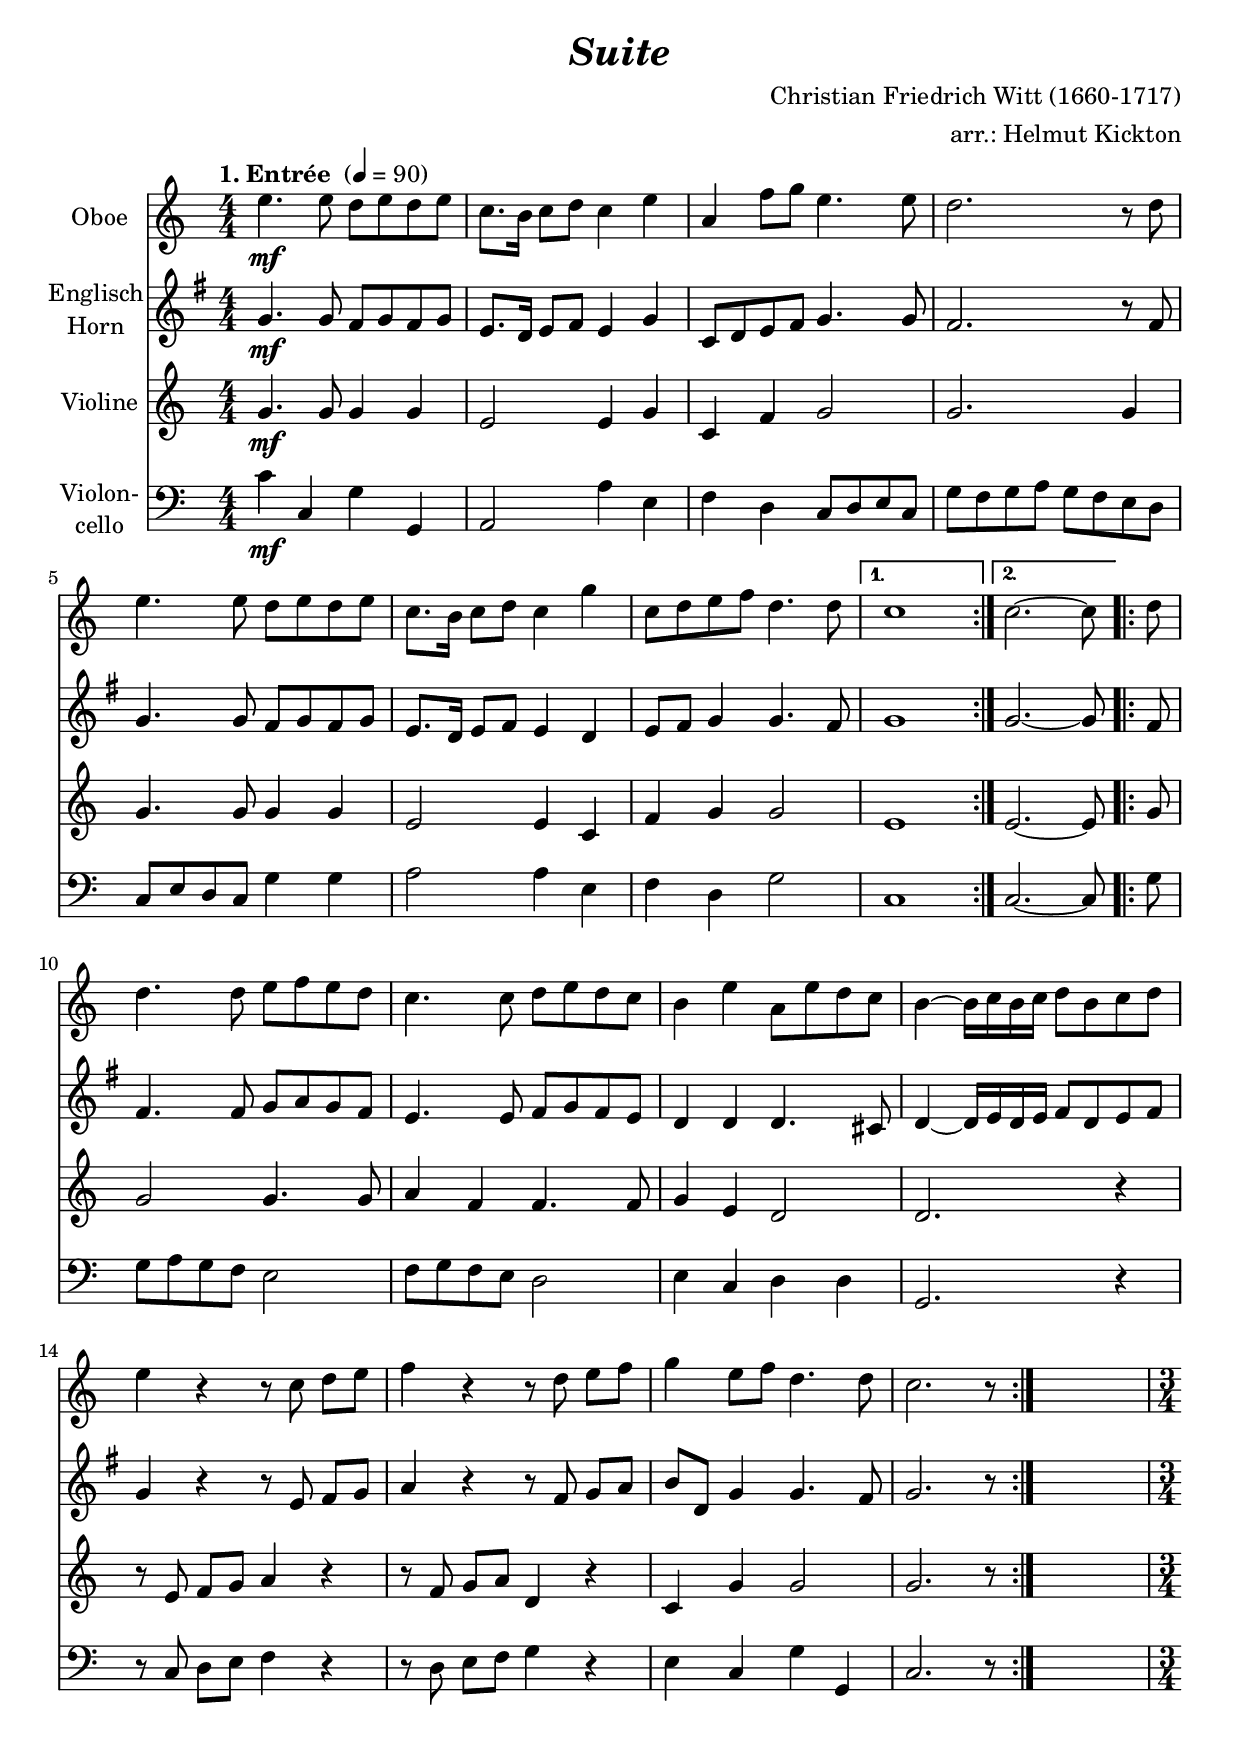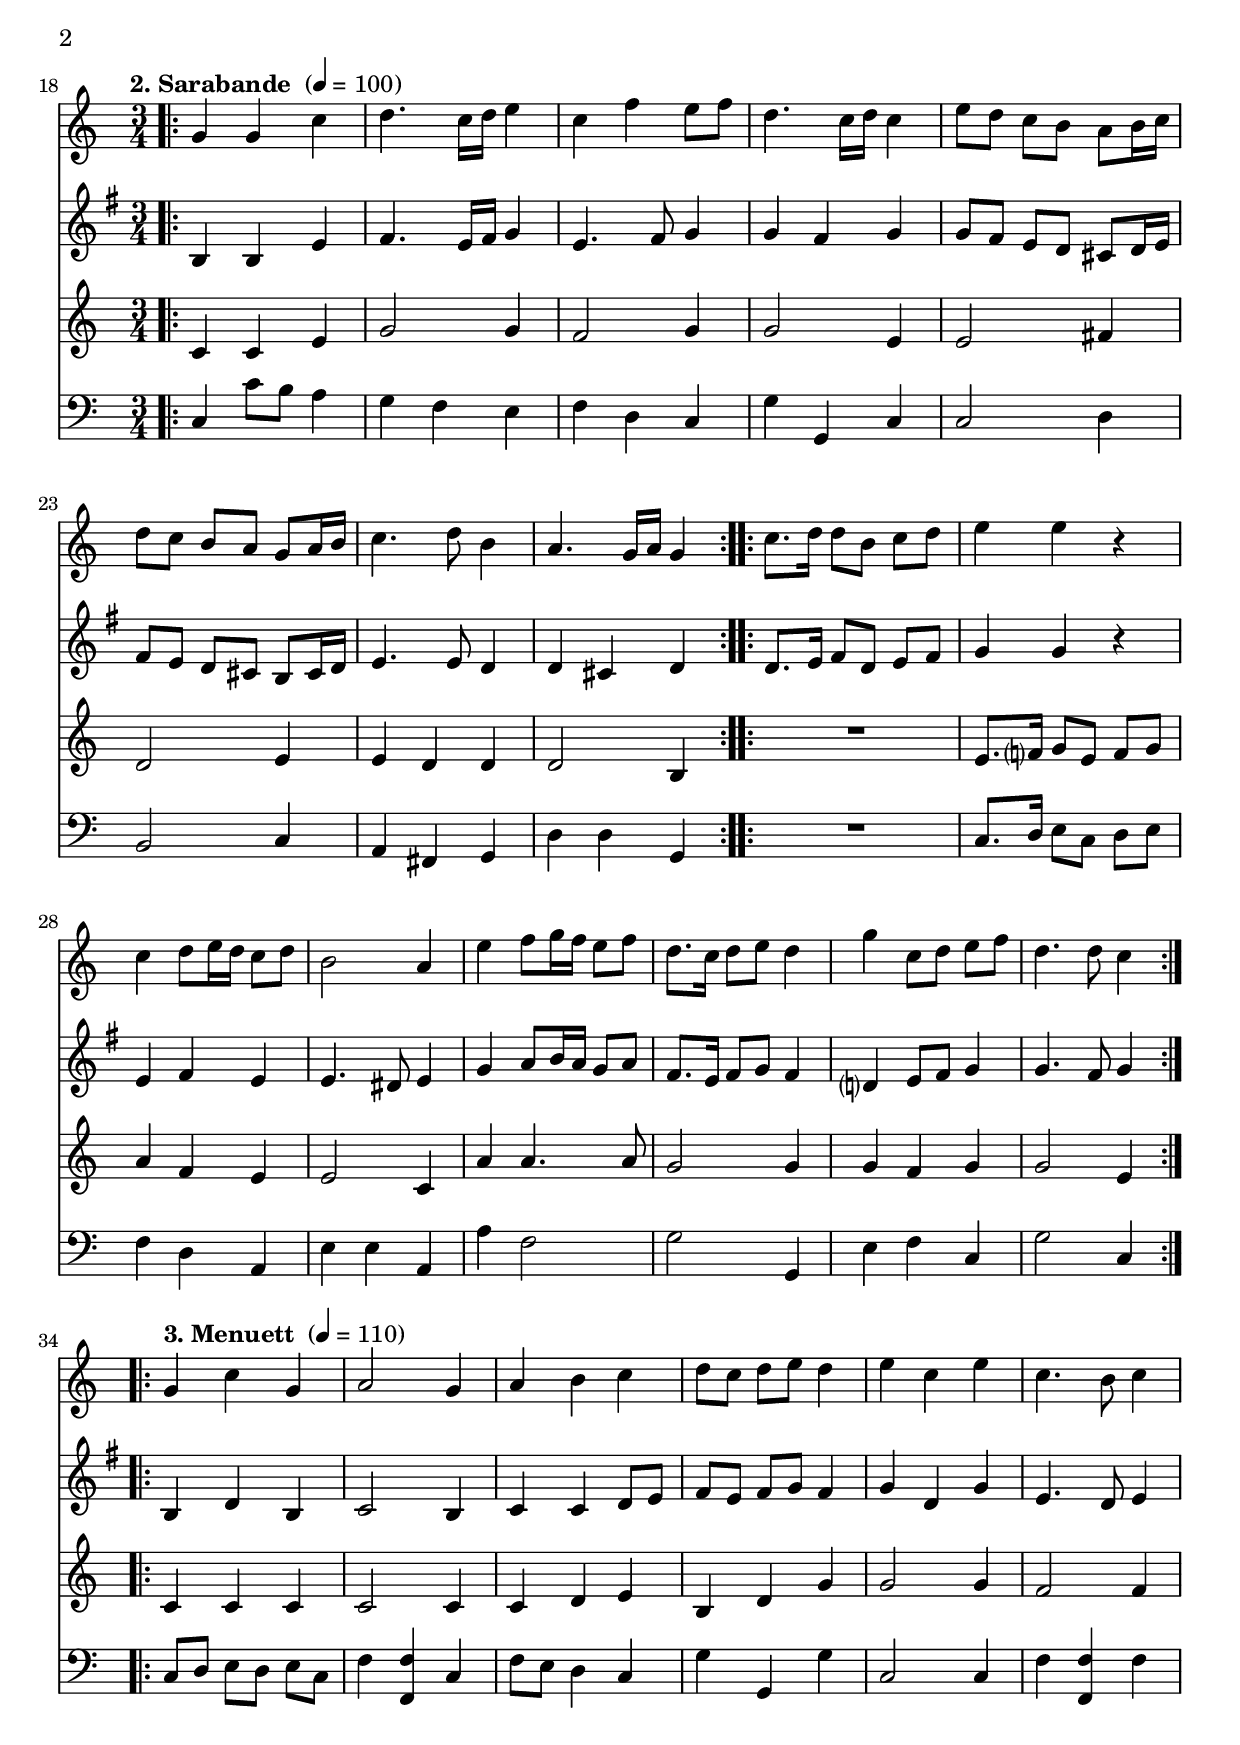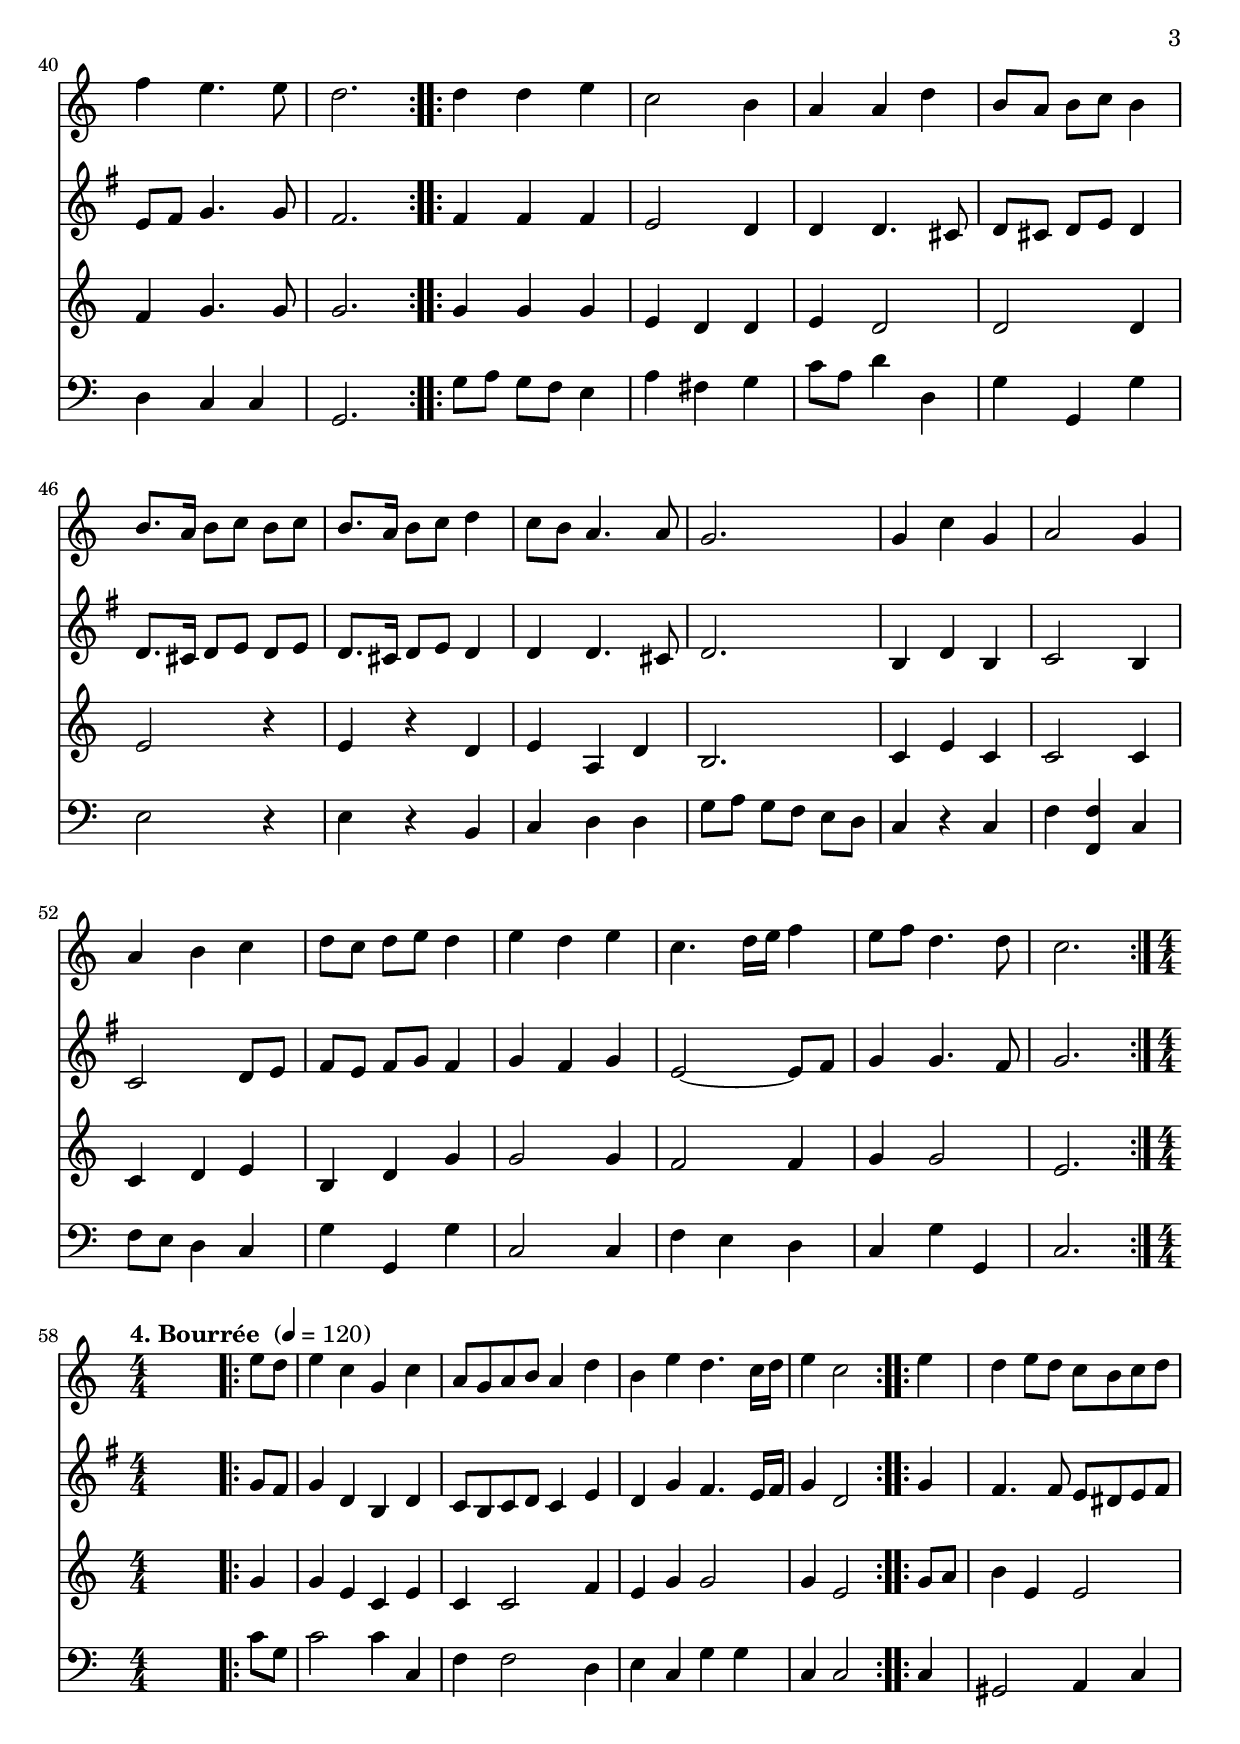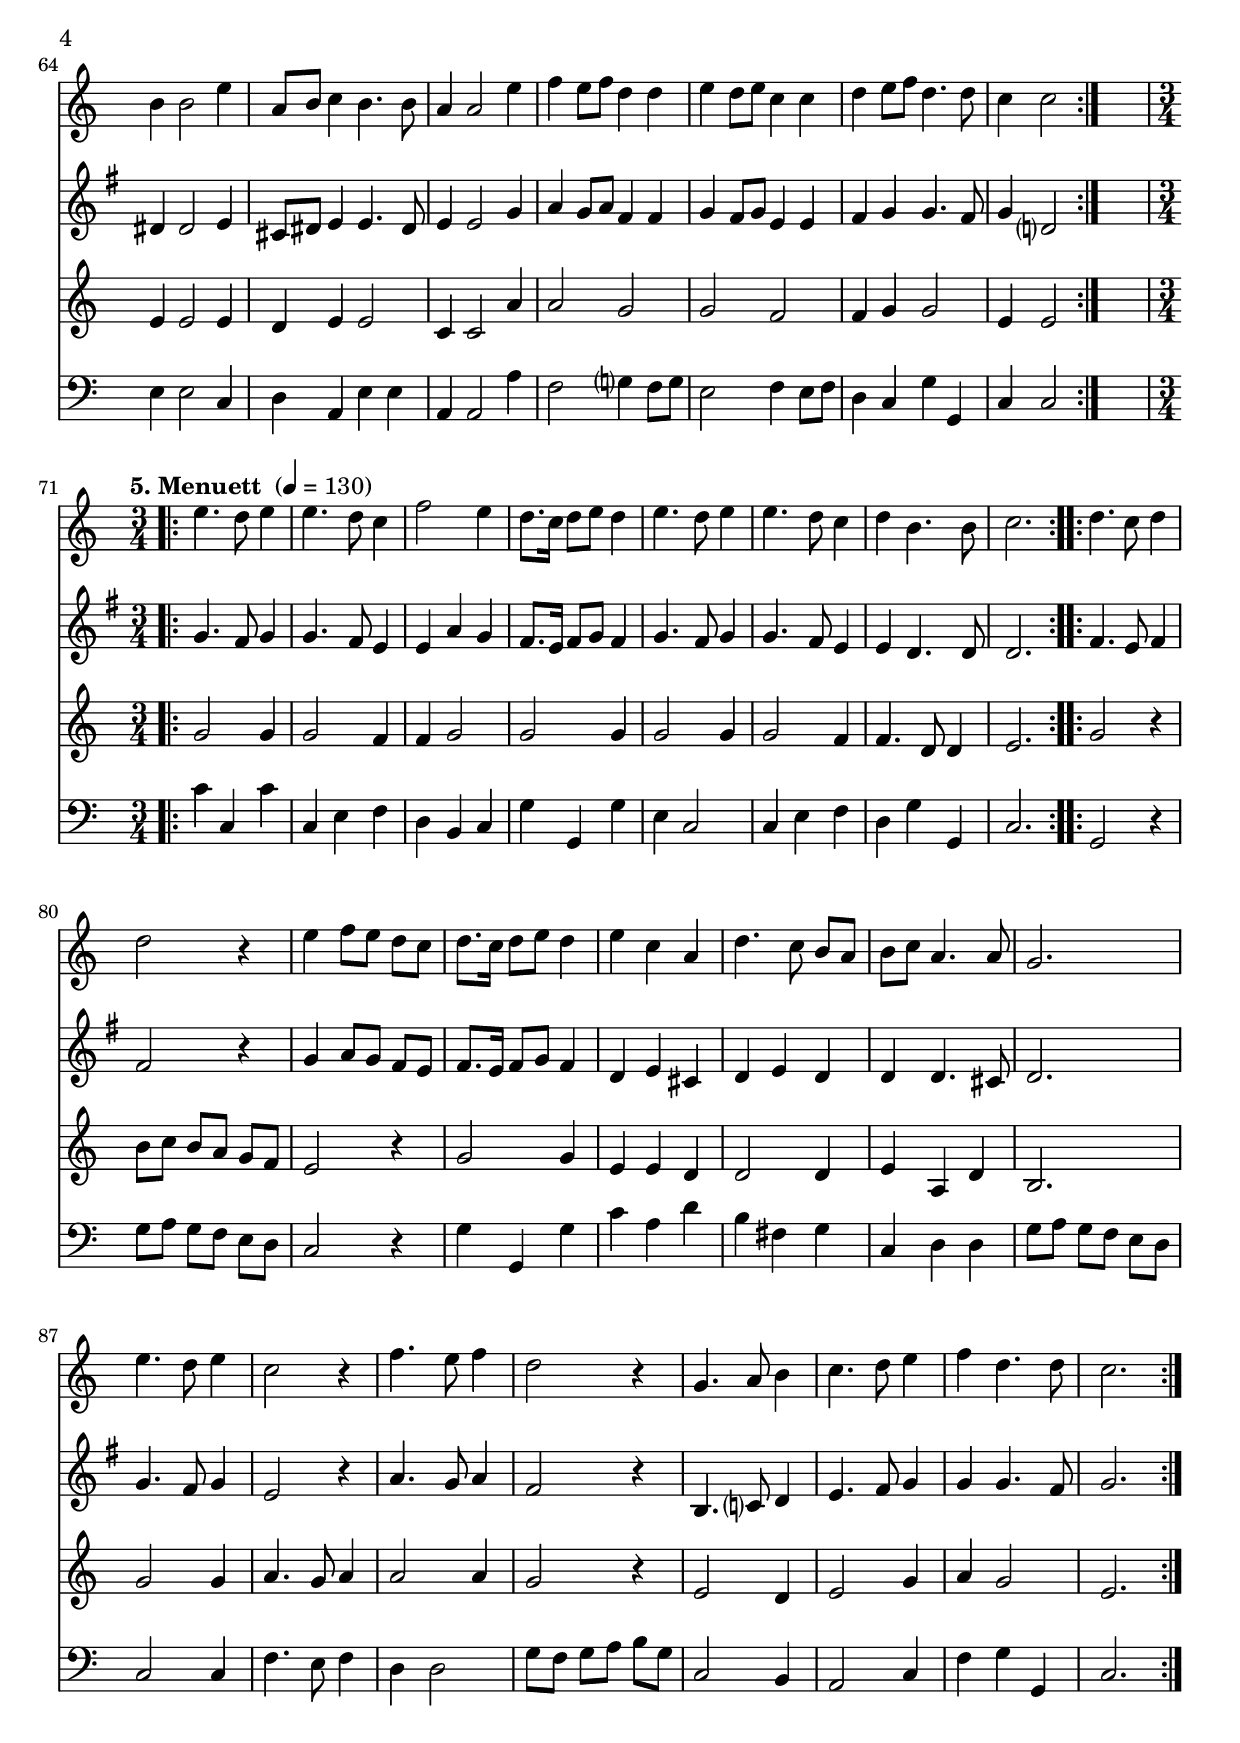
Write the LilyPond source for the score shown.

\version "2.18.2"
\include "deutsch.ly"

#(set-global-staff-size 21)

\header {
  title     = \markup \bold \italic "Suite"
  composer  = "Christian Friedrich Witt (1660-1717)"
  arranger  = "arr.: Helmut Kickton"
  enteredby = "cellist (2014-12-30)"
}

voiceconsts = {
  \key c \major
  \time 4/4
  \numericTimeSignature
  \compressFullBarRests
%  \set tupletSpannerDuration = #(ly:make-moment 1 4)
}

miob = "oboe"
mifh = "french horn"
mist = "string ensemble 1"
miba = "cello"

introa = {           \tempo "1. Entrée "    4=90 }
introb = { s8 \break \tempo "2. Sarabande " 4=100 \time 3/4 }
introc = {    \break \tempo "3. Menuett "   4=110 }
introd = {    \break \tempo "4. Bourrée "   4=120 \time 4/4 s2. }
introe = { s4 \break \tempo "5. Menuett "   4=130 \time 3/4 }

va = \relative c'' {
  \voiceconsts

  \introa
  \repeat volta 2 {
    e4.\mf e8 d e d e
    c8. h16 c8 d c4 e
    a, f'8 g e4. e8
    d2. r8 d
    e4. e8 d e d e
    c8. h16 c8 d c4 g'

    c,8 d e f d4. d8
  }
  \alternative {
    { c1 }
    { c2.~ c8 }
  }
  \repeat volta 2 {
    d
    d4. d8 e f e d
    c4. c8 d e d c
    h4 e a,8 e' d c

    h4~ h16 c h c d8 h c d
    e4 r r8 c d[ e]
    f4 r r8 d e[ f]
    g4 e8 f d4. d8
    c2. r8
  }

  \introb
  \repeat volta 2 {
    g4 g c
    d4. c16 d e4
    c f e8 f
    d4. c16 d c4
    e8 d c[ h] a h16 c

    d8 c h[ a] g a16 h
    c4. d8 h4
    a4. g16 a g4
  }
  \repeat volta 2 {
    c8. d16 d8[ h] c d
    e4 e r

    c d8 e16 d c8 d
    h2 a4
    e' f8 g16 f e8 f
    d8. c16 d8 e d4
    g c,8 d e[ f]
    d4. d8 c4
  }

  \introc
  \repeat volta 2 {
    g c g
    a2 g4
    a h c
    d8 c d[ e] d4
    e c e
    c4. h8 c4
    f e4. e8
    d2.
  }
  \repeat volta 2 {
    d4 d e

    c2 h4
    a a d
    h8 a h[ c] h4
    h8. a16 h8 c h[ c]
    h8. a16 h8 c d4
    c8 h a4. a8
    g2.
    g4 c g

    a2 g4
    a h c
    d8 c d[ e] d4
    e d e
    c4. d16 e f4
    e8 f d4. d8
    c2.
  }

  \introd
  \repeat volta 2 {
    e8 d
    e4 c g c
    a8 g a h a4 d
    h e d4. c16 d
    e4 c2
  }
  \repeat volta 2 {
    e4

    d e8 d c h c d
    h4 h2 e4
    a,8 h c4 h4. h8
    a4 a2 e'4

    f e8 f d4 d
    e d8 e c4 c
    d e8 f d4.d8
    c4 c2
  }

  \introe
  \repeat volta 2 {
    e4. d8 e4
    e4. d8 c4
    f2 e4
    d8. c16 d8 e d4
    e4. d8 e4
    e4. d8 c4
    d h4. h8
    c2.
  }
  \repeat volta 2 {
    d4. c8 d4

    d2 r4
    e f8 e d[ c]
    d8. c16 d8 e d4
    e c a
    d4. c8 h[ a]
    h c a4. a8
    g2.

    e'4. d8 e4
    c2 r4
    f4. e8 f4
    d2 r4
    g,4. a8 h4
    c4. d8 e4
    f d4. d8
    c2.
  }
}

vb = \relative c'' {
  \voiceconsts

  \introa
  \repeat volta 2 {
    c4.\mf c8 h c h c
    a8. g16 a8 h a4 c
    f,8 g a h c4. c8
    h2. r8 h
    c4. c8 h c h c
    a8. g16 a8 h a4 g

    a8 h c4 c4. h8
  }
  \alternative {
    { c1 }
    { c2.~ c8 }
  }
  \repeat volta 2 {
    h
    h4. h8 c d c h
    a4. a8 h c h a
    g4 g g4. fis8

    g4~ g16 a g a h8 g a h
    c4 r r8 a h[c]
    d4 r r8 h c[ d]
    e g, c4 c4. h8
    c2. r8
  }

  \introb
  \repeat volta 2 {
    e,4 e a
    h4. a16 h c4
    a4. h8 c4
    c h c
    c8 h a[ g] fis g16 a

    h8 a g[ fis] e fis16 g
    a4. a8 g4
    g fis g
  }
  \repeat volta 2 {
    g8. a16 h8 g a[ h]
    c4 c r

    a h a
    a4. gis8 a4
    c d8 e16 d c8 d
    h8. a16 h8 c h4
    g? a8 h c4
    c4. h8 c4
  }

  \introc
  \repeat volta 2 {
    e, g e
    f2 e4
    f f g8 a
    h a h[ c] h4
    c g c
    a4. g8 a4
    a8 h c4. c8
    h2.
  }
  \repeat volta 2 {
    h4 h h

    a2 g4
    g g4. fis8
    g fis g[ a] g4
    g8. fis16 g8 a g[ a]
    g8. fis16 g8 a g4
    g g4. fis8
    g2.
    e4 g e

    f2 e4
    f2 g8 a
    h a h[ c] h4
    c h c
    a2~ a8 h
    c4 c4. h8
    c2.
  }

  \introd
  \repeat volta 2 {
    c8 h
    c4 g e g
    f8 e f g f4 a
    g c h4. a16 h
    c4 g2
  }
  \repeat volta 2 {
    c4

    h4. h8 a gis a h
    gis4 gis2 a4
    fis8 gis a4 a4. gis8
    a4 a2 c4

    d c8 d h4 h
    c h8 c a4 a
    h c c4. h8
    c4 g?2
  }

  \introe
  \repeat volta 2 {
    c4. h8 c4
    c4. h8 a4
    a d c
    h8. a16 h8 c h4
    c4. h8 c4
    c4. h8 a4
    a g4. g8
    g2.
  }
  \repeat volta 2 {
    h4. a8 h4

    h2 r4
    c4 d8 c h[ a]
    h8. a16 h8 c h4
    g a fis
    g a g
    g g4. fis8
    g2.

    c4. h8 c4
    a2 r4
    d4. c8 d4
    h2 r4
    e,4. f?8 g4
    a4. h8 c4
    c c4. h8
    c2.
  }
}

vc = \relative c'' {
  \voiceconsts

  \introa
  \repeat volta 2 {
    g4.\mf g8 g4 g
    e2 e4 g
    c, f g2
    g2. g4
    g4. g8 g4 g
    e2 e4 c

    f g g2
  }
  \alternative {
    { e1 }
    { e2.~ e8 }
  }
  \repeat volta 2 {
    g
    g2 g4. g8
    a4 f f4. f8
    g4 e d2

    d2. r4
    r8 e f[ g] a4 r
    r8 f g[ a] d,4 r
    c g' g2
    g2. r8
  }

  \introb
  \repeat volta 2 {
    c,4 c e
    g2 g4
    f2 g4
    g2 e4
    e2 fis4

    d2 e4
    e d d
    d2 h4
  }
  \repeat volta 2 {
    R2.
    e8. f?16 g8 e f[ g]

    a4 f e
    e2 c4
    a' a4. a8
    g2 g4
    g f g
    g2 e4
  }

  \introc
  \repeat volta 2 {
    c c c
    c2 c4
    c d e
    h d g
    g2 g4
    f2 f4
    f g4. g8
    g2.
  }
  \repeat volta 2 {
    g4 g g

    e d d
    e d2
    d d4
    e2 r4
    e r d
    e a, d
    h2.
    c4 e c

    c2 c4
    c d e
    h d g
    g2 g4
    f2 f4
    g g2
    e2.
  }

  \introd
  \repeat volta 2 {
    g4
    g e c e
    c c2 f4
    e g g2
    g4 e2
  }
  \repeat volta 2 {
    g8 a

    h4 e, e2
    e4 e2 e4
    d e e2
    c4 c2 a'4

    a2 g
    g f
    f4 g g2
    e4 e2
  }

  \introe
  \repeat volta 2 {
    g2 g4
    g2 f4
    f g2
    g g4
    g2 g4
    g2 f4
    f4. d8 d4
    e2.
  }
  \repeat volta 2 {
    g2 r4

    h8 c h[ a] g f
    e2 r4
    g2 g4
    e e d
    d2 d4
    e a, d
    h2.

    g'2 g4
    a4. g8 a4
    a2 a4
    g2 r4
    e2 d4
    e2 g4
    a g2
    e2.
  }
}

vd = \relative c' {
  \voiceconsts
  \clef "bass"

  \introa
  \repeat volta 2 {
    c4\mf c, g' g,
    a2 a'4 e
    f d c8 d e c
    g' f g a g f e d
    c e d c g'4 g
    a2 a4 e

    f d g2
  }
  \alternative {
    { c,1 }
    { c2.~ c8 }
  }
  \repeat volta 2 {
    g'
    g a g f e2
    f8 g f e d2
    e4 c d d

    g,2. r4
    r8 c d[ e] f4 r
    r8 d e[ f] g4 r
    e c g' g,
    c2. r8
  }

  \introb
  \repeat volta 2 {
    c4 c'8 h a4
    g f e
    f d c
    g' g, c
    c2 d4

    h2 c4
    a fis g
    d' d g,
  }
  \repeat volta 2 {
    R2.
    c8. d16 e8 c d[ e]

    f4 d a
    e' e a,
    a' f2
    g g,4
    e' f c
    g'2 c,4
  }

  \introc
  \repeat volta 2 {
    c8 d e[ d] e c
    f4 <f, f'> c'
    f8 e d4 c
    g' g, g'
    c,2 c4
    f <f, f'> f'
    d c c
    g2.
  }
  \repeat volta 2 {
    g'8 a g[ f] e4

    a fis g
    c8 a d4 d,
    g g, g'
    e2 r4
    e r h
    c d d
    g8 a g[ f] e d
    c4 r c

    f <f, f'> c'
    f8 e d4 c
    g' g, g'
    c,2 c4
    f e d
    c g' g,
    c2.
  }

  \introd
  \repeat volta 2 {
    c'8 g
    c2 c4 c,
    f f2 d4
    e c g' g
    c, c2
  }
  \repeat volta 2 {
    c4

    gis2 a4 c
    e e2 c4
    d a e' e
    a, a2 a'4

    f2 g?4 f8 g
    e2 f4 e8 f
    d4 c g' g,
    c c2
  }

  \introe
  \repeat volta 2 {
    c'4 c, c'
    c, e f
    d h c
    g' g, g'
    e c2
    c4 e f
    d g g,
    c2.
  }
  \repeat volta 2 {
    g2 r4

    g'8 a g[ f] e d
    c2 r4
    g' g, g'
    c a d
    h fis g
    c, d d
    g8 a g[ f] e d

    c2 c4
    f4. e8 f4
    d d2
    g8 f g[ a] h g
    c,2 h4
    a2 c4
    f g g,
    c2.
  }
}


music = <<
      \new Staff {
        \set Staff.midiInstrument = \miob
        \set Staff.instrumentName = \markup \center-column { "Oboe" }
        \transpose c c { \va }
      }

      \new Staff {
        \set Staff.midiInstrument = \mifh
        \set Staff.instrumentName = \markup \center-column { "Englisch" "Horn" }
        \transpose c g, { \vb }
      }

      \new Staff {
        \set Staff.midiInstrument = \mist
        \set Staff.instrumentName = \markup \center-column { "Violine" }
        \transpose c c { \vc }
      }

      \new Staff {
        \set Staff.midiInstrument = \miba
        \set Staff.instrumentName = \markup \center-column { "Violon-" "cello" }
        \transpose c c { \vd }
      }
>>

\book {
  \score {
   \music
    \layout {}
  }

  \score {
    \unfoldRepeats \music

    \midi {
      \context {
        \Score
      }
    }
  }
}
